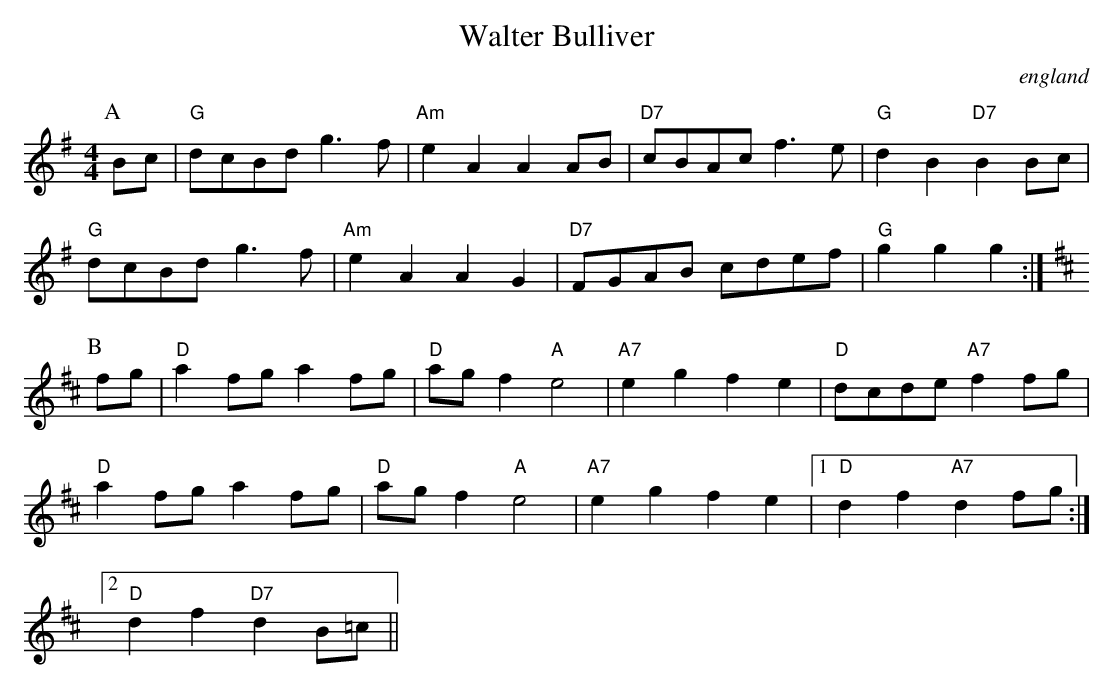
X:1
T:Walter Bulliver
O:england
M:4/4
L:1/4
K:G
P:A
B/2c/2|"G"d/2c/2B/2d/2 g3/2f/2|"Am"eA AA/2B/2|"D7"c/2B/2A/2c/2 f3/2e/2|\
"G"dB "D7"BB/2c/2|
"G"d/2c/2B/2d/2 g3/2f/2|"Am"eA AG|"D7"F/2G/2A/2B/2 c/2d/2e/2f/2|"G"gg g:|
K:D
P:B
f/2g/2|"D"af/2g/2 af/2g/2|"D"a/2g/2f "A"e2|"A7"eg fe|\
"D"d/2c/2d/2e/2 "A7"ff/2g/2|
"D"af/2g/2 af/2g/2|"D"a/2g/2f "A"e2|"A7"eg fe| [1"D"df "A7"df/2g/2:|
[2"D"df "D7"dB/2=c/2||
